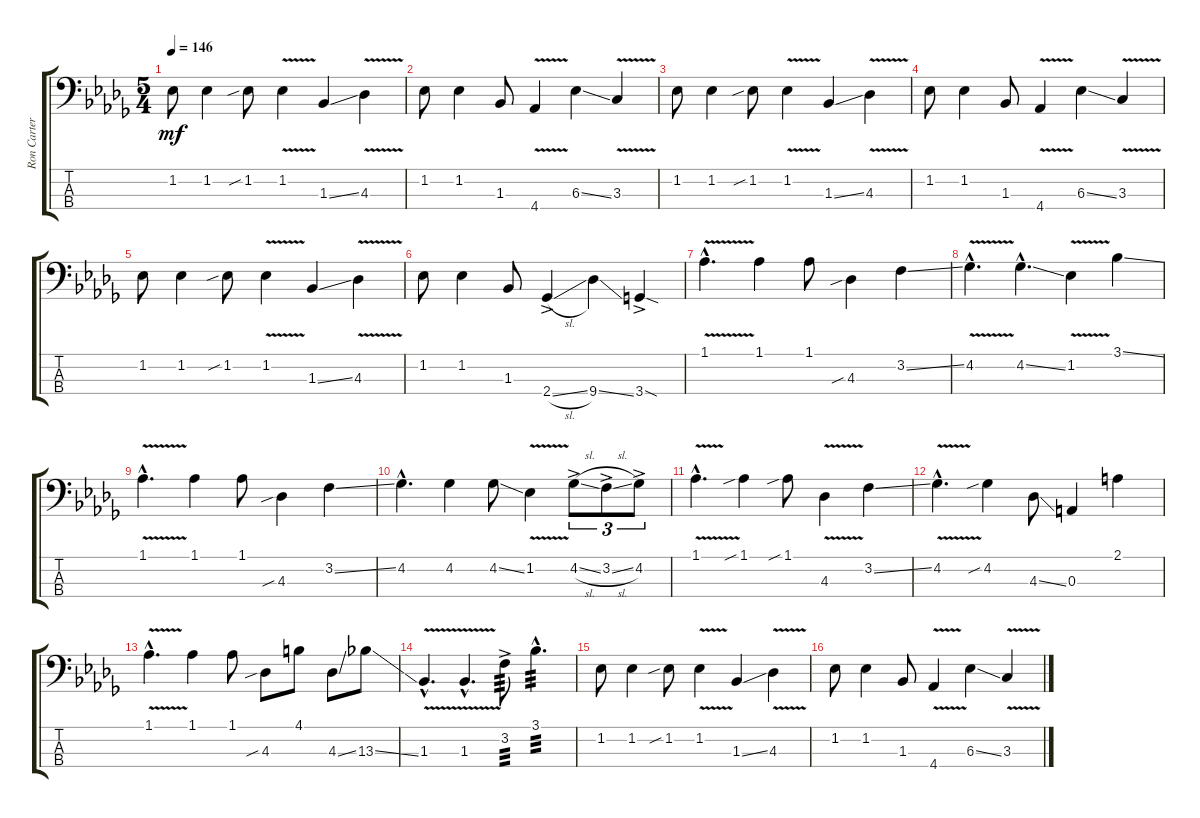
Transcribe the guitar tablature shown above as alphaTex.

\track ("Ron Carter Bass" "Ron Carter") {instrument electricbassfinger}
\staff {score tabs}
\tuning (G2 D2 A1 E1) {hide}
\ts (5 4)
\tempo 146
\clef f4
\ks db
1.2.8{dy mf} 1.2.4 1.2{sib}.8 1.2{v}.4 1.3{ss}.4 4.3{v}.4 |
1.2.8 1.2.4 1.3.8 4.4{v}.4 6.3{ss}.4 3.3{v}.4 |
1.2.8 1.2.4 1.2{sib}.8 1.2{v}.4 1.3{ss}.4 4.3{v}.4 |
1.2.8 1.2.4 1.3.8 4.4{v}.4 6.3{ss}.4 3.3{v}.4 |
1.2.8 1.2.4 1.2{sib}.8 1.2{v}.4 1.3{ss}.4 4.3{v}.4 |
1.2.8 1.2.4 1.3.8 2.4{sl ac}.4 9.4{ss}.4 3.4{sod ac}.4 |
1.1{v hac}.4{d} 1.1.4 1.1.8 4.3{sib}.4 3.2{ss}.4 |
4.2{v hac}.4{d} 4.2{ss hac}.4{d} 1.2{v}.4 3.1{ss}.4 |
1.1{v hac}.4{d} 1.1.4 1.1.8 4.3{sib}.4 3.2{ss}.4 |
4.2{hac}.4{d} 4.2.4 4.2{ss}.8 1.2{v}.4 4.2{sl ac}.8{tu (3 2)} 3.2{sl ac}.8{tu (3 2)} 4.2{ac}.8{tu (3 2)} |
1.1{v hac}.4{d} 1.1{sib}.4 1.1{sib}.8 4.3{v}.4 3.2{ss}.4 |
4.2{v hac}.4{d} 4.2{sib}.4 4.3{ss}.8 0.3.4 2.1.4 |
1.1{v hac}.4{d} 1.1.4 1.1.8 4.3{sib}.8 4.1.8 4.3{ss}.8 13.3{ss}.8 |
1.3{v hac}.4{d} 1.3{v hac}.4{d} 3.2{ac}.8{tp 3} 3.1{hac}.4{d tp 3} |
1.2.8 1.2.4 1.2{sib}.8 1.2{v}.4 1.3{ss}.4 4.3{v}.4 |
1.2.8 1.2.4 1.3.8 4.4{v}.4 6.3{ss}.4 3.3{v}.4
